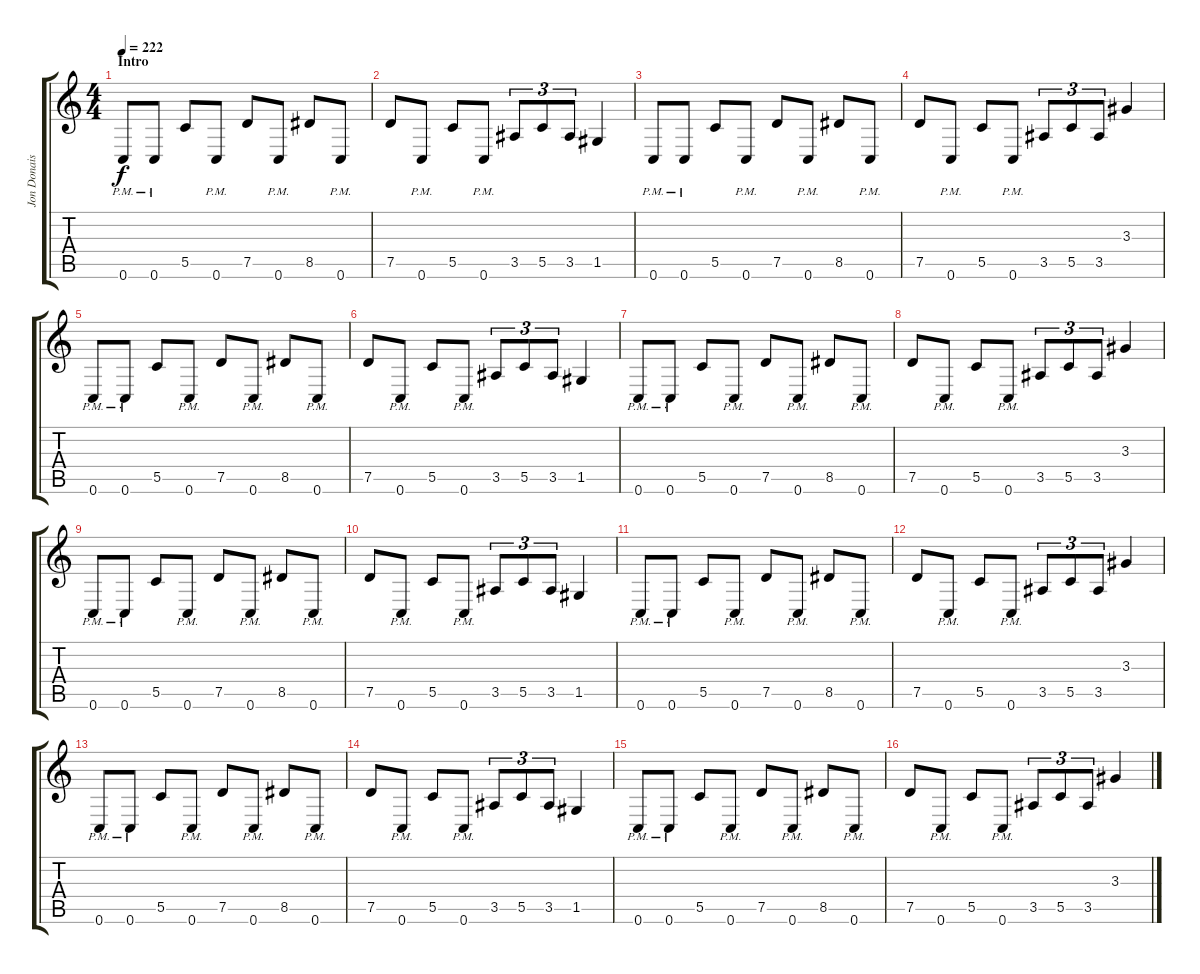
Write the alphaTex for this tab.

\track ("Jon Donais" "Jon Donais") {instrument distortionguitar}
\staff {score tabs}
\tuning (D4 A3 F3 C3 G2 C2) {hide}
\ts (4 4)
\section ("" "Intro")
\tempo 222
\clef g2
\ks c
0.6{pm}.8{dy f instrument distortionguitar} 0.6{pm}.8 5.5.8 0.6{pm}.8 7.5.8 0.6{pm}.8 8.5.8 0.6{pm}.8 |
7.5.8 0.6{pm}.8 5.5.8 0.6{pm}.8 3.5.8{tu (3 2)} 5.5.8{tu (3 2)} 3.5.8{tu (3 2)} 1.5.4 |
0.6{pm}.8 0.6{pm}.8 5.5.8 0.6{pm}.8 7.5.8 0.6{pm}.8 8.5.8 0.6{pm}.8 |
7.5.8 0.6{pm}.8 5.5.8 0.6{pm}.8 3.5.8{tu (3 2)} 5.5.8{tu (3 2)} 3.5.8{tu (3 2)} 3.3.4 |
0.6{pm}.8 0.6{pm}.8 5.5.8 0.6{pm}.8 7.5.8 0.6{pm}.8 8.5.8 0.6{pm}.8 |
7.5.8 0.6{pm}.8 5.5.8 0.6{pm}.8 3.5.8{tu (3 2)} 5.5.8{tu (3 2)} 3.5.8{tu (3 2)} 1.5.4 |
0.6{pm}.8 0.6{pm}.8 5.5.8 0.6{pm}.8 7.5.8 0.6{pm}.8 8.5.8 0.6{pm}.8 |
7.5.8 0.6{pm}.8 5.5.8 0.6{pm}.8 3.5.8{tu (3 2)} 5.5.8{tu (3 2)} 3.5.8{tu (3 2)} 3.3.4 |
0.6{pm}.8 0.6{pm}.8 5.5.8 0.6{pm}.8 7.5.8 0.6{pm}.8 8.5.8 0.6{pm}.8 |
7.5.8 0.6{pm}.8 5.5.8 0.6{pm}.8 3.5.8{tu (3 2)} 5.5.8{tu (3 2)} 3.5.8{tu (3 2)} 1.5.4 |
0.6{pm}.8 0.6{pm}.8 5.5.8 0.6{pm}.8 7.5.8 0.6{pm}.8 8.5.8 0.6{pm}.8 |
7.5.8 0.6{pm}.8 5.5.8 0.6{pm}.8 3.5.8{tu (3 2)} 5.5.8{tu (3 2)} 3.5.8{tu (3 2)} 3.3.4 |
0.6{pm}.8 0.6{pm}.8 5.5.8 0.6{pm}.8 7.5.8 0.6{pm}.8 8.5.8 0.6{pm}.8 |
7.5.8 0.6{pm}.8 5.5.8 0.6{pm}.8 3.5.8{tu (3 2)} 5.5.8{tu (3 2)} 3.5.8{tu (3 2)} 1.5.4 |
0.6{pm}.8 0.6{pm}.8 5.5.8 0.6{pm}.8 7.5.8 0.6{pm}.8 8.5.8 0.6{pm}.8 |
7.5.8 0.6{pm}.8 5.5.8 0.6{pm}.8 3.5.8{tu (3 2)} 5.5.8{tu (3 2)} 3.5.8{tu (3 2)} 3.3.4
